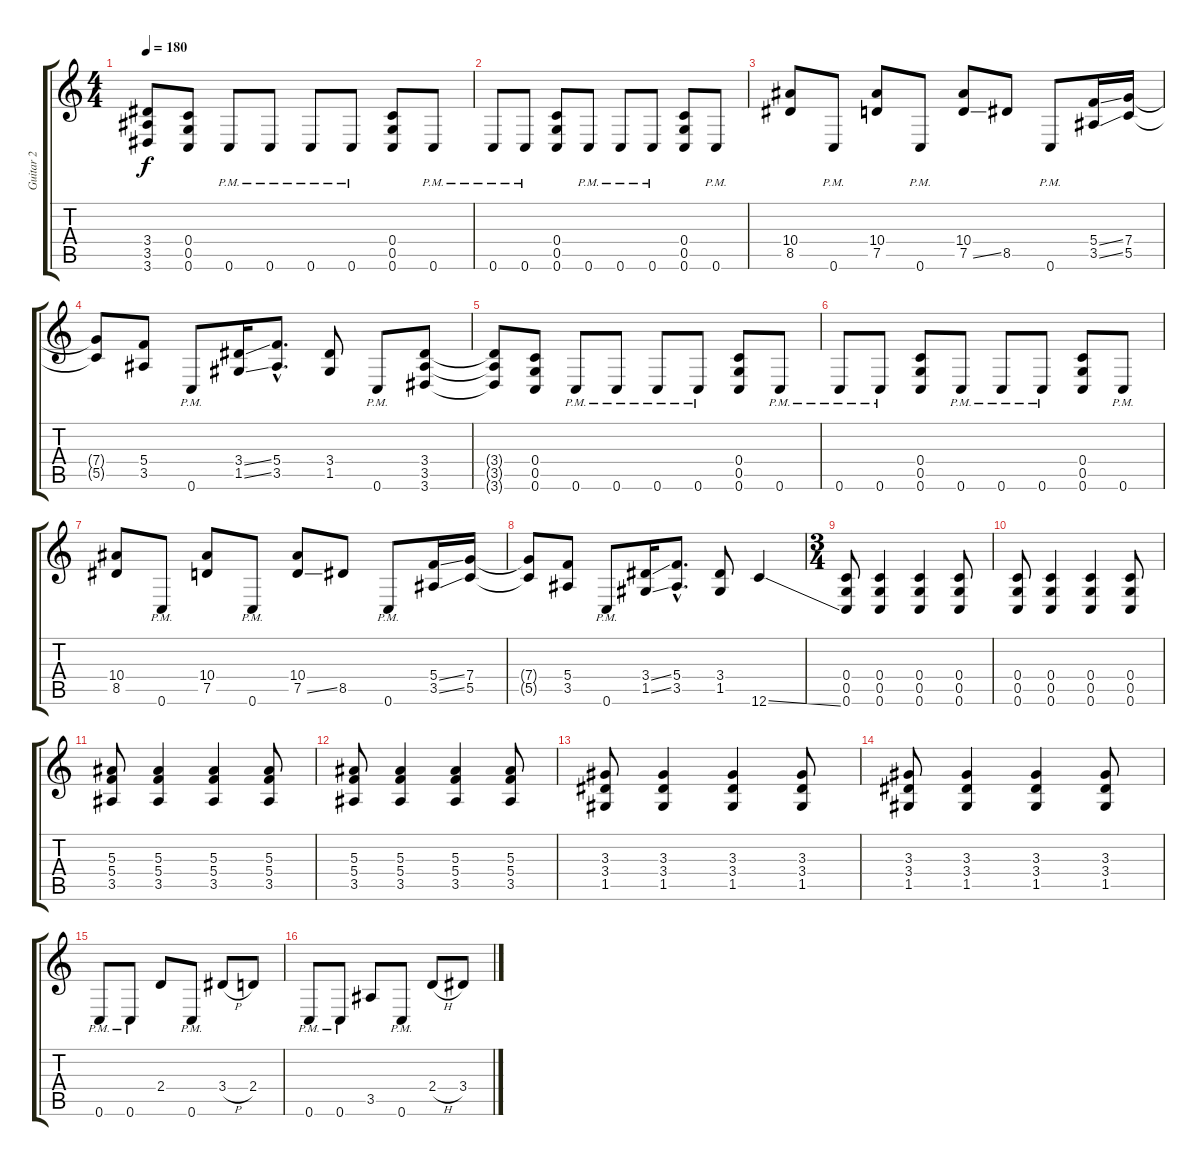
\track ("Guitar 2" "Guitar 2") {instrument distortionguitar}
\staff {score tabs}
\tuning (D4 A3 F3 C3 G2 C2) {hide}
\ts (4 4)
\tempo 180
\clef g2
\ks c
(3.4{t} 3.5{t} 3.6{t}).8{dy f} (0.4 0.5 0.6).8 0.6{pm}.8 0.6{pm}.8 0.6{pm}.8 0.6{pm}.8 (0.4 0.5 0.6).8 0.6{pm}.8 |
0.6{pm}.8 0.6{pm}.8 (0.4 0.5 0.6).8 0.6{pm}.8 0.6{pm}.8 0.6{pm}.8 (0.4 0.5 0.6).8 0.6{pm}.8 |
(10.4 8.5).8 0.6{pm}.8 (10.4 7.5).8 0.6{pm}.8 (10.4 7.5{ss}).8 8.5.8 0.6{pm}.8 (5.4{ss} 3.5{ss}).16 (7.4 5.5).16 |
(7.4{t} 5.5{t}).8 (5.4 3.5).8 0.6{pm}.8 (3.4{ss} 1.5{ss}).16 (5.4{hac} 3.5{hac}).8{d} (3.4 1.5).8 0.6{pm}.8 (3.4 3.5 3.6).8 |
(3.4{t} 3.5{t} 3.6{t}).8 (0.4 0.5 0.6).8 0.6{pm}.8 0.6{pm}.8 0.6{pm}.8 0.6{pm}.8 (0.4 0.5 0.6).8 0.6{pm}.8 |
0.6{pm}.8 0.6{pm}.8 (0.4 0.5 0.6).8 0.6{pm}.8 0.6{pm}.8 0.6{pm}.8 (0.4 0.5 0.6).8 0.6{pm}.8 |
(10.4 8.5).8 0.6{pm}.8 (10.4 7.5).8 0.6{pm}.8 (10.4 7.5{ss}).8 8.5.8 0.6{pm}.8 (5.4{ss} 3.5{ss}).16 (7.4 5.5).16 |
(7.4{t} 5.5{t}).8 (5.4 3.5).8 0.6{pm}.8 (3.4{ss} 1.5{ss}).16 (5.4{hac} 3.5{hac}).8{d} (3.4 1.5).8 12.6{ss}.4 |
\ts (3 4)
(0.4 0.5 0.6).8 (0.4 0.5 0.6).4 (0.4 0.5 0.6).4 (0.4 0.5 0.6).8 |
(0.4 0.5 0.6).8 (0.4 0.5 0.6).4 (0.4 0.5 0.6).4 (0.4 0.5 0.6).8 |
(5.3 5.4 3.5).8 (5.3 5.4 3.5).4 (5.3 5.4 3.5).4 (5.3 5.4 3.5).8 |
(5.3 5.4 3.5).8 (5.3 5.4 3.5).4 (5.3 5.4 3.5).4 (5.3 5.4 3.5).8 |
(3.3 3.4 1.5).8 (3.3 3.4 1.5).4 (3.3 3.4 1.5).4 (3.3 3.4 1.5).8 |
(3.3 3.4 1.5).8 (3.3 3.4 1.5).4 (3.3 3.4 1.5).4 (3.3 3.4 1.5).8 |
0.6{pm}.8 0.6{pm}.8 2.4.8 0.6{pm}.8 3.4{h}.8 2.4.8 |
0.6{pm}.8 0.6{pm}.8 3.5.8 0.6{pm}.8 2.4{h}.8 3.4.8
